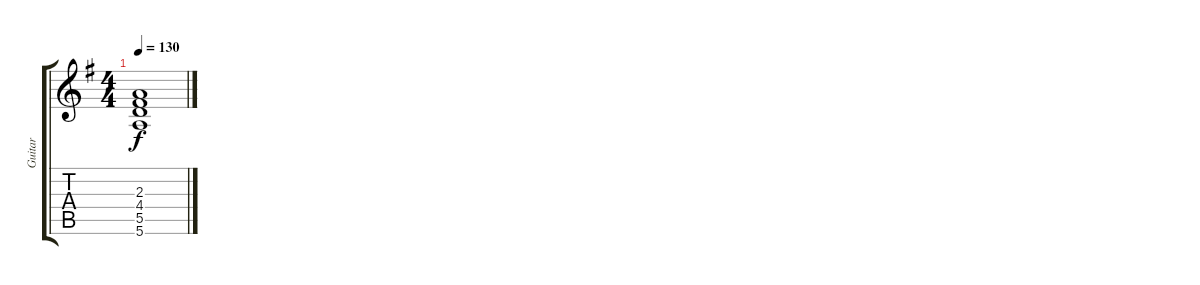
\track ("Guitar" "Guitar") {instrument acousticguitarsteel}
\staff {score tabs}
\tuning (E4 B3 G3 D3 A2 E2) {hide}
\ts (4 4)
\tempo 130
\clef g2
\ks g
(2.3{t} 4.4{t} 5.5{t} 5.6{t}).1{dy f}
